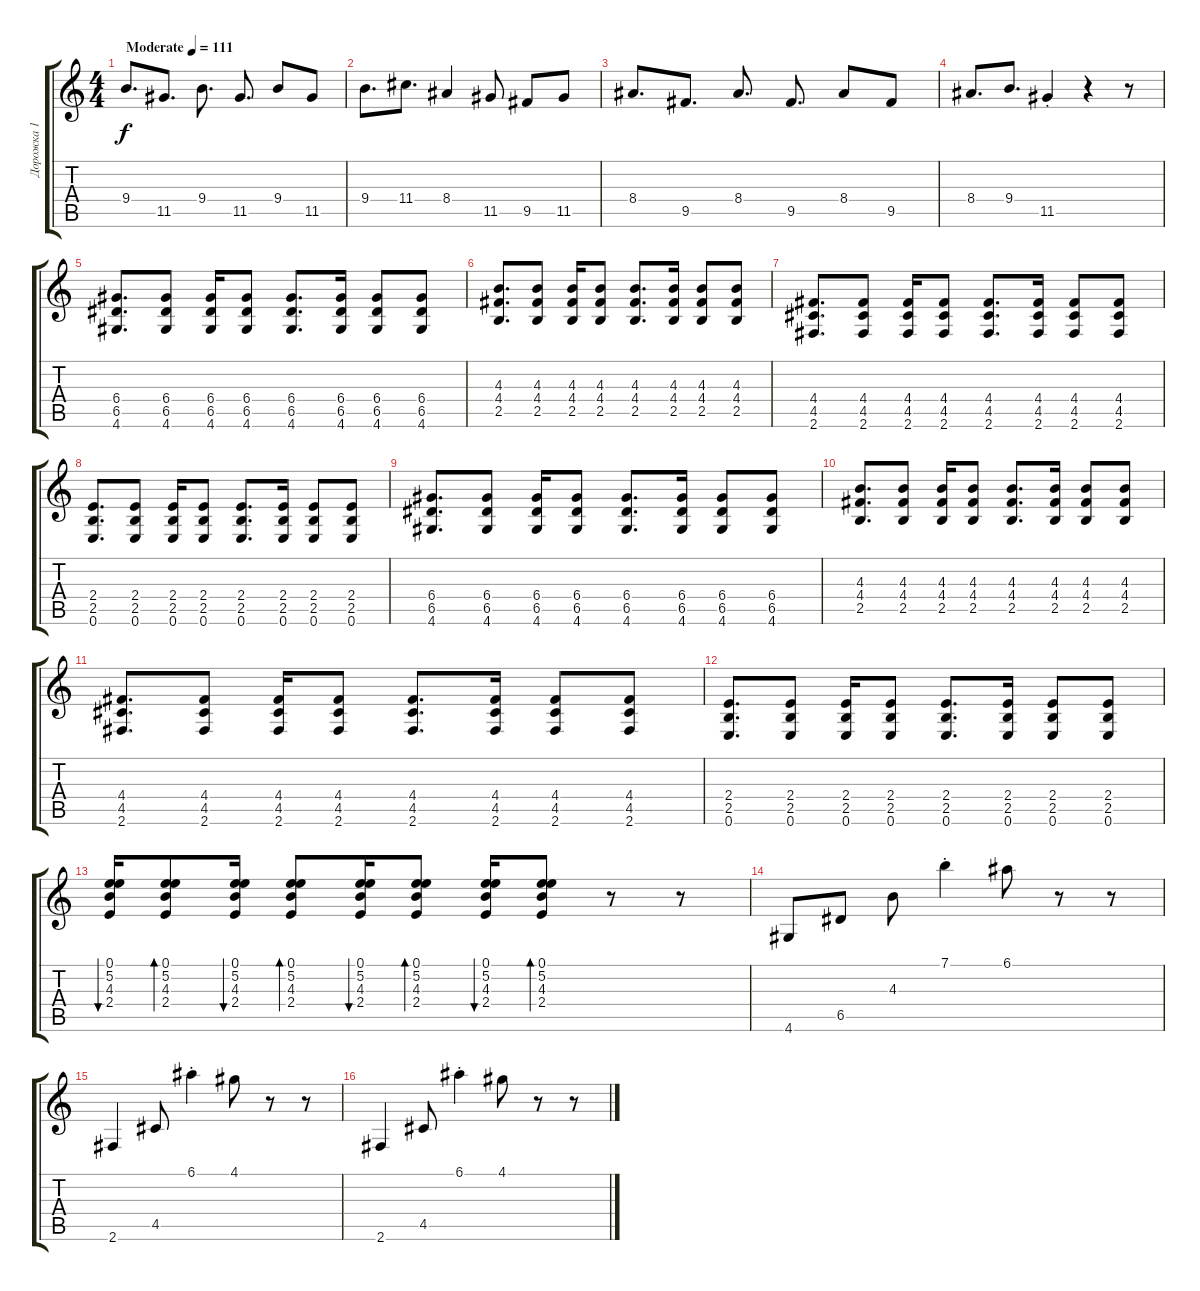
\track ("Дорожка 1" "Дорожка 1") {instrument overdrivenguitar}
\staff {score tabs}
\tuning (E4 B3 G3 D3 A2 E2) {hide}
\ts (4 4)
\tempo (111 "Moderate")
\clef g2
\ks c
9.4.8{d dy f instrument overdrivenguitar} 11.5.8{d} 9.4.8{d} 11.5.8{d} 9.4.8 11.5.8 |
9.4.8{d} 11.4.8{d} 8.4.4 11.5.8 9.5.8 11.5.8 |
8.4.8{d} 9.5.8{d} 8.4.8{d} 9.5.8{d} 8.4.8 9.5.8 |
8.4.8{d} 9.4.8{d} 11.5{st}.4 r.4 r.8 |
(6.4 6.5 4.6).8{d} (6.4 6.5 4.6).8 (6.4 6.5 4.6).16 (6.4 6.5 4.6).8 (6.4 6.5 4.6).8{d} (6.4 6.5 4.6).16 (6.4 6.5 4.6).8 (6.4 6.5 4.6).8 |
(4.3 4.4 2.5).8{d} (4.3 4.4 2.5).8 (4.3 4.4 2.5).16 (4.3 4.4 2.5).8 (4.3 4.4 2.5).8{d} (4.3 4.4 2.5).16 (4.3 4.4 2.5).8 (4.3 4.4 2.5).8 |
(4.4 4.5 2.6).8{d} (4.4 4.5 2.6).8 (4.4 4.5 2.6).16 (4.4 4.5 2.6).8 (4.4 4.5 2.6).8{d} (4.4 4.5 2.6).16 (4.4 4.5 2.6).8 (4.4 4.5 2.6).8 |
(2.4 2.5 0.6).8{d} (2.4 2.5 0.6).8 (2.4 2.5 0.6).16 (2.4 2.5 0.6).8 (2.4 2.5 0.6).8{d} (2.4 2.5 0.6).16 (2.4 2.5 0.6).8 (2.4 2.5 0.6).8 |
(6.4 6.5 4.6).8{d} (6.4 6.5 4.6).8 (6.4 6.5 4.6).16 (6.4 6.5 4.6).8 (6.4 6.5 4.6).8{d} (6.4 6.5 4.6).16 (6.4 6.5 4.6).8 (6.4 6.5 4.6).8 |
(4.3 4.4 2.5).8{d} (4.3 4.4 2.5).8 (4.3 4.4 2.5).16 (4.3 4.4 2.5).8 (4.3 4.4 2.5).8{d} (4.3 4.4 2.5).16 (4.3 4.4 2.5).8 (4.3 4.4 2.5).8 |
(4.4 4.5 2.6).8{d} (4.4 4.5 2.6).8 (4.4 4.5 2.6).16 (4.4 4.5 2.6).8 (4.4 4.5 2.6).8{d} (4.4 4.5 2.6).16 (4.4 4.5 2.6).8 (4.4 4.5 2.6).8 |
(2.4 2.5 0.6).8{d} (2.4 2.5 0.6).8 (2.4 2.5 0.6).16 (2.4 2.5 0.6).8 (2.4 2.5 0.6).8{d} (2.4 2.5 0.6).16 (2.4 2.5 0.6).8 (2.4 2.5 0.6).8 |
(0.1 5.2 4.3 2.4).16{bu 60} (0.1 5.2 4.3 2.4).8{bd 60} (0.1 5.2 4.3 2.4).16{bu 60} (0.1 5.2 4.3 2.4).8{bd 60} (0.1 5.2 4.3 2.4).16{bu 60} (0.1 5.2 4.3 2.4).8{bd 60} (0.1 5.2 4.3 2.4).16{bu 60} (0.1 5.2 4.3 2.4).8{bd 60} r.8 r.8 |
4.6.8 6.5.8 4.3.8 7.1{st}.4 6.1.8 r.8 r.8 |
2.6.4 4.5.8 6.1{st}.4 4.1.8 r.8 r.8 |
2.6.4 4.5.8 6.1{st}.4 4.1.8 r.8 r.8
